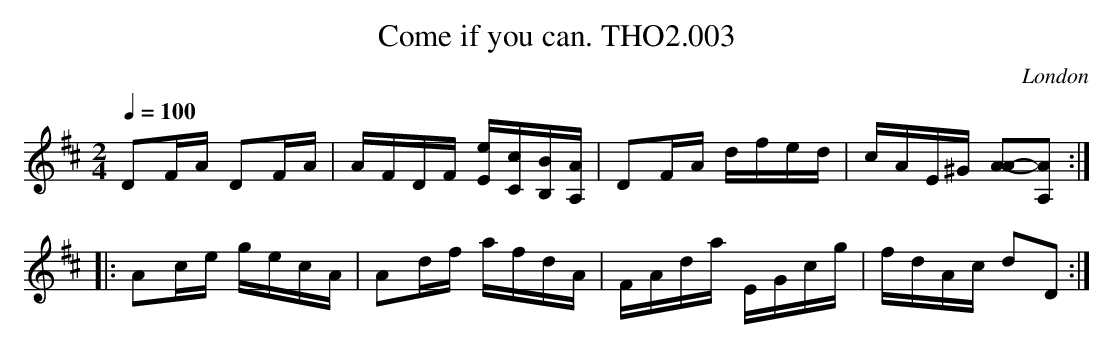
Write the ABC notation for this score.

X:1
T:Come if you can. THO2.003
O:London
Q:200
M:2/4
L:1/8
Q:1/4=100
K:D
DF/A/ DF/A/|A/F/D/F/ [e/E][c/C][B/B,][A/A,] |DF/A/ d/f/e/d/|\
c/A/E/^G/ [AA]-[AA,] :|
|:Ac/e/ g/e/c/A/|Ad/f/ a/f/d/A/|F/A/d/a/ E/G/c/g/|f/d/A/c/ dD:|
